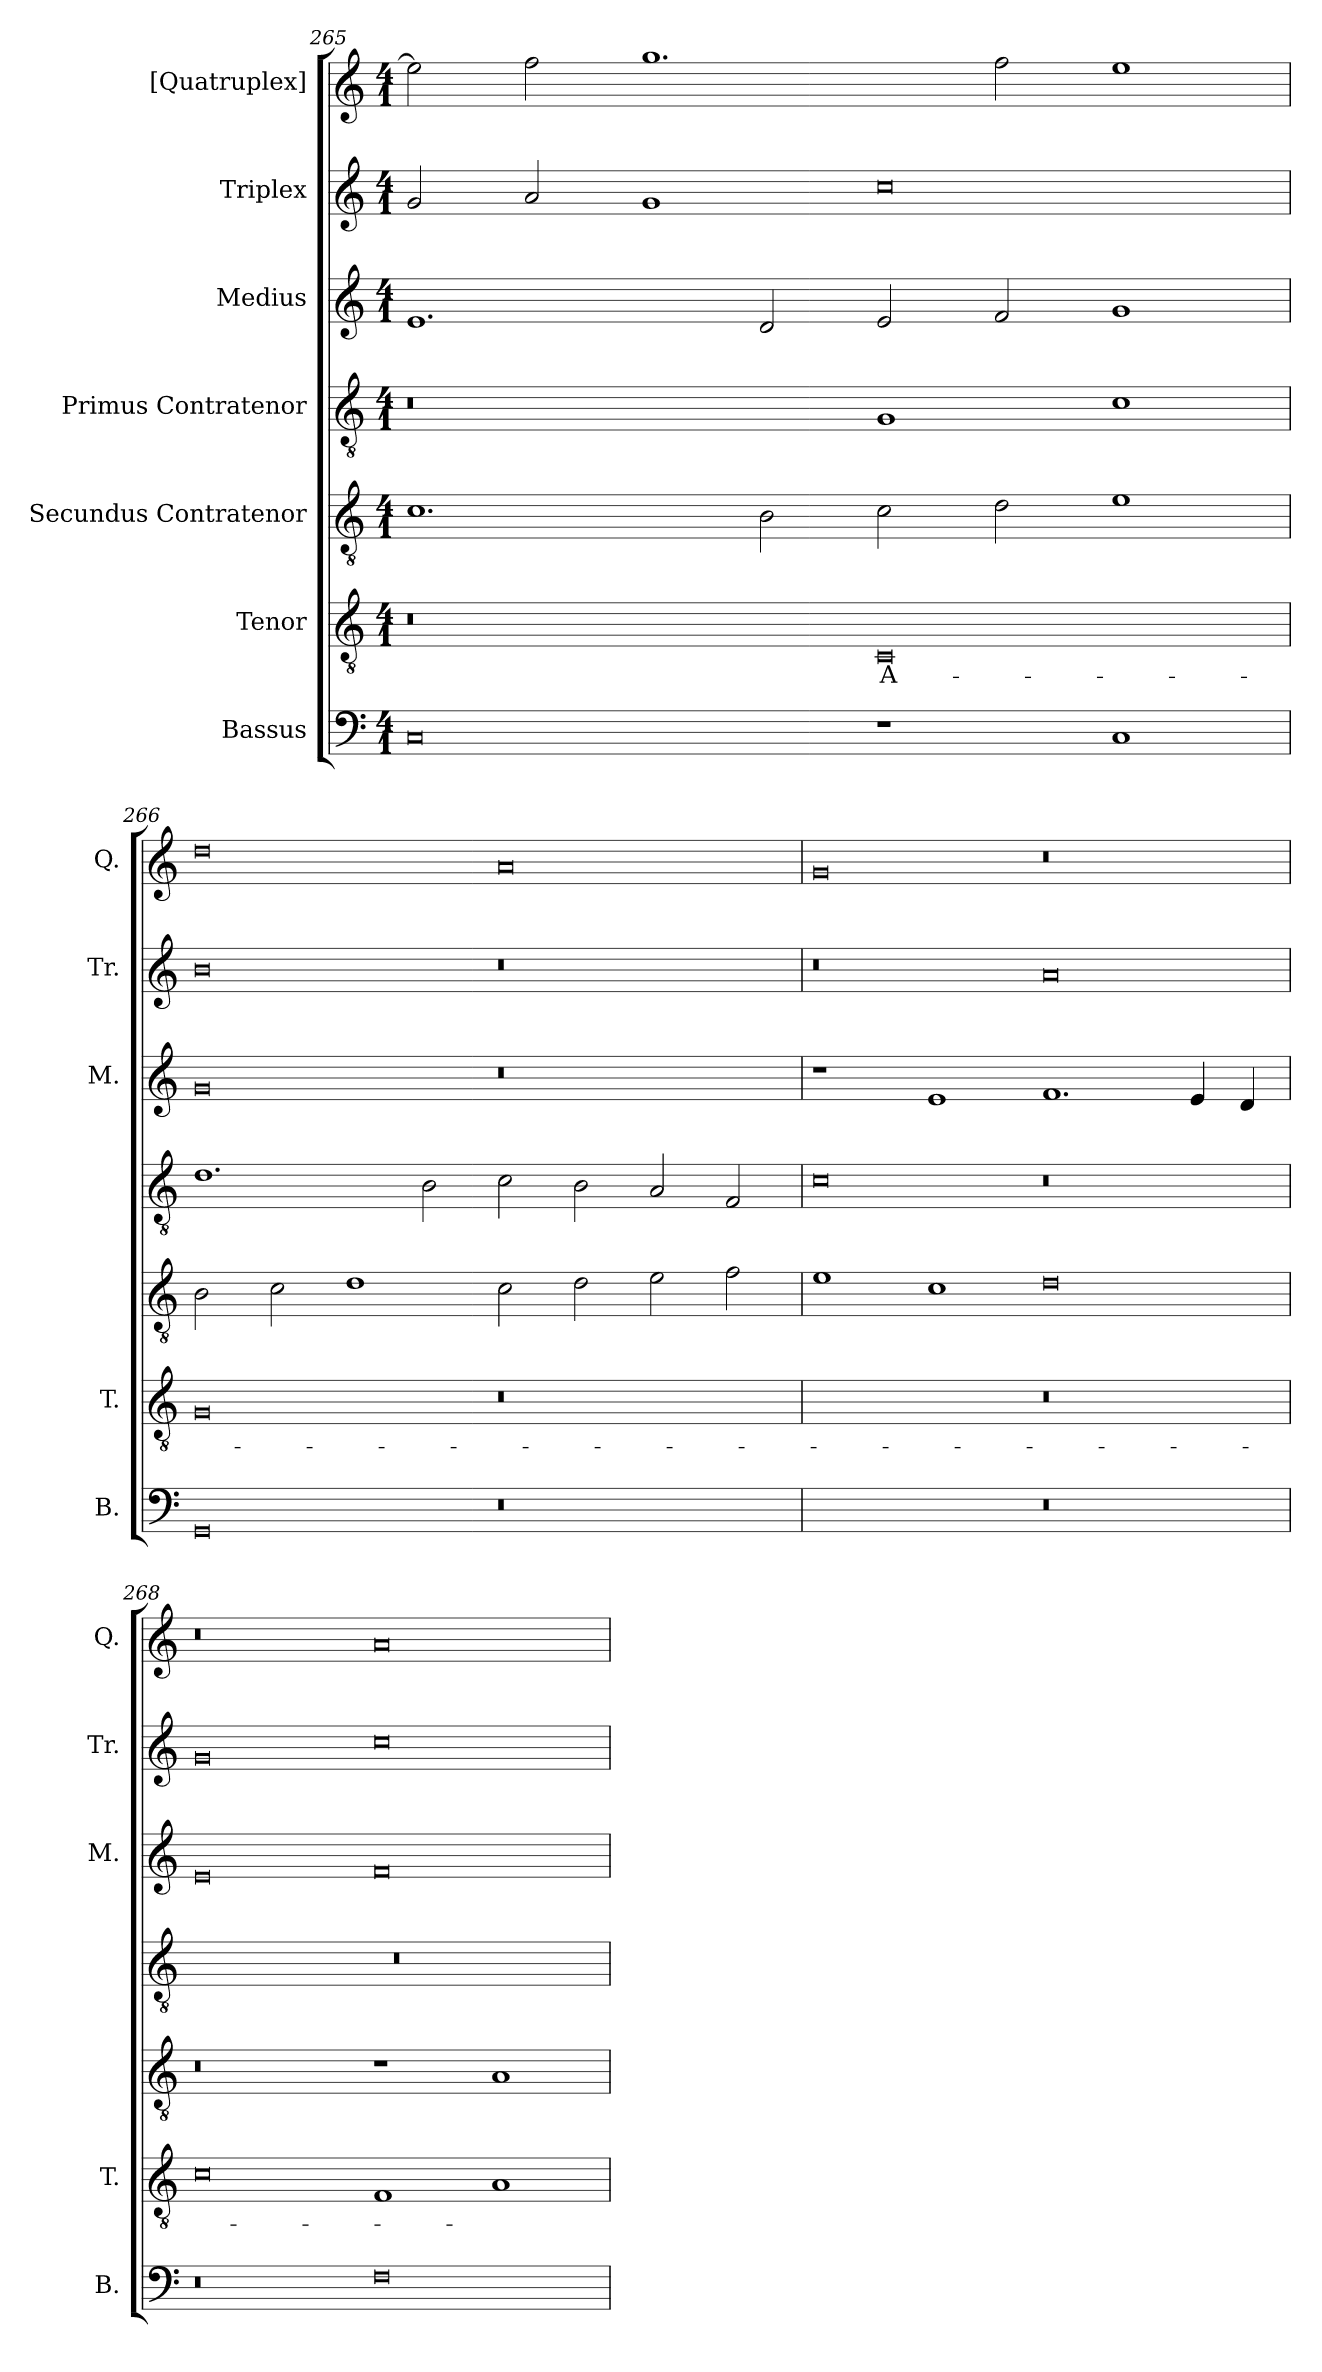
**kern	**kern	**text	**kern	**kern	**kern	**kern	**kern
*part7	*part6	*part6	*part5	*part4	*part3	*part2	*part1
*staff7	*staff6	*staff6	*staff5	*staff4	*staff3	*staff2	*staff1
*I"Bassus	*I"Tenor	*	*I"Secundus Contratenor	*I"Primus Contratenor	*I"Medius	*I"Triplex	*I"[Quatruplex]
*I'B.	*I'T.	*	*	*	*I'M.	*I'Tr.	*I'Q.
!!LO:PB:g=z
*clefF4	*clefGv2	*	*clefGv2	*clefGv2	*clefG2	*clefG2	*clefG2
*	*ITrd7c12	*	*ITrd7c12	*ITrd7c12	*	*	*
*k[]	*k[]	*	*k[]	*k[]	*k[]	*k[]	*k[]
*C:	*C:	*	*C:	*C:	*C:	*C:	*C:
*M4/1	*M4/1	*	*M4/1	*M4/1	*M4/1	*M4/1	*M4/1
=265	=265	=265	=265	=265	=265	=265	=265
0Ci	0r	.	1.Ci	0r	1.ei	2gi/	2eei\]
.	.	.	.	.	.	2ai/	2ffi\
.	.	.	.	.	.	1gi	1.ggi
.	.	.	2BBi\	.	2di/	.	.
!	!	!LO:LY:b:color=#000000	!	!	!	!	!
1r	0CCi	A-	2Ci\	1GGi	2ei/	0cci	.
.	.	.	2Di\	.	2fi/	.	2ffi\
1Ci	.	.	1Ei	1Ci	1gi	.	1eei
=266	=266	=266	=266	=266	=266	=266	=266
0GGi	0GGi	.	2BBi\	1.Di	0gi	0bi	0ddi
.	.	.	2Ci\	.	.	.	.
.	.	.	1Di	.	.	.	.
.	.	.	.	2BBi\	.	.	.
0r	0r	.	2Ci\	2Ci\	0r	0r	0ai
.	.	.	2Di\	2BBi\	.	.	.
.	.	.	2Ei\	2AAi/	.	.	.
.	.	.	2Fi\	2FFi/	.	.	.
=267	=267	=267	=267	=267	=267	=267	=267
!LO:N:vis=1	!LO:N:vis=1	!	!	!	!	!	!
00r	00r	.	1Ei	0Ci	1r	0r	0gi
.	.	.	1Ci	.	1ei	.	.
.	.	.	0Di	0r	1.fi	0ai	0r
.	.	.	.	.	4ei/	.	.
.	.	.	.	.	4di/	.	.
!!LO:LB:g=z
=268	=268	=268	=268	=268	=268	=268	=268
!	!	!	!	!LO:N:vis=1	!	!	!
0r	0Ci	.	0r	00r	0ei	0gi	0r
0Fi	1FFi	.	1r	.	0fi	0cci	0ai
.	1AAi	.	1AAi	.	.	.	.
=	=	=	=	=	=	=	=
*-	*-	*-	*-	*-	*-	*-	*-
